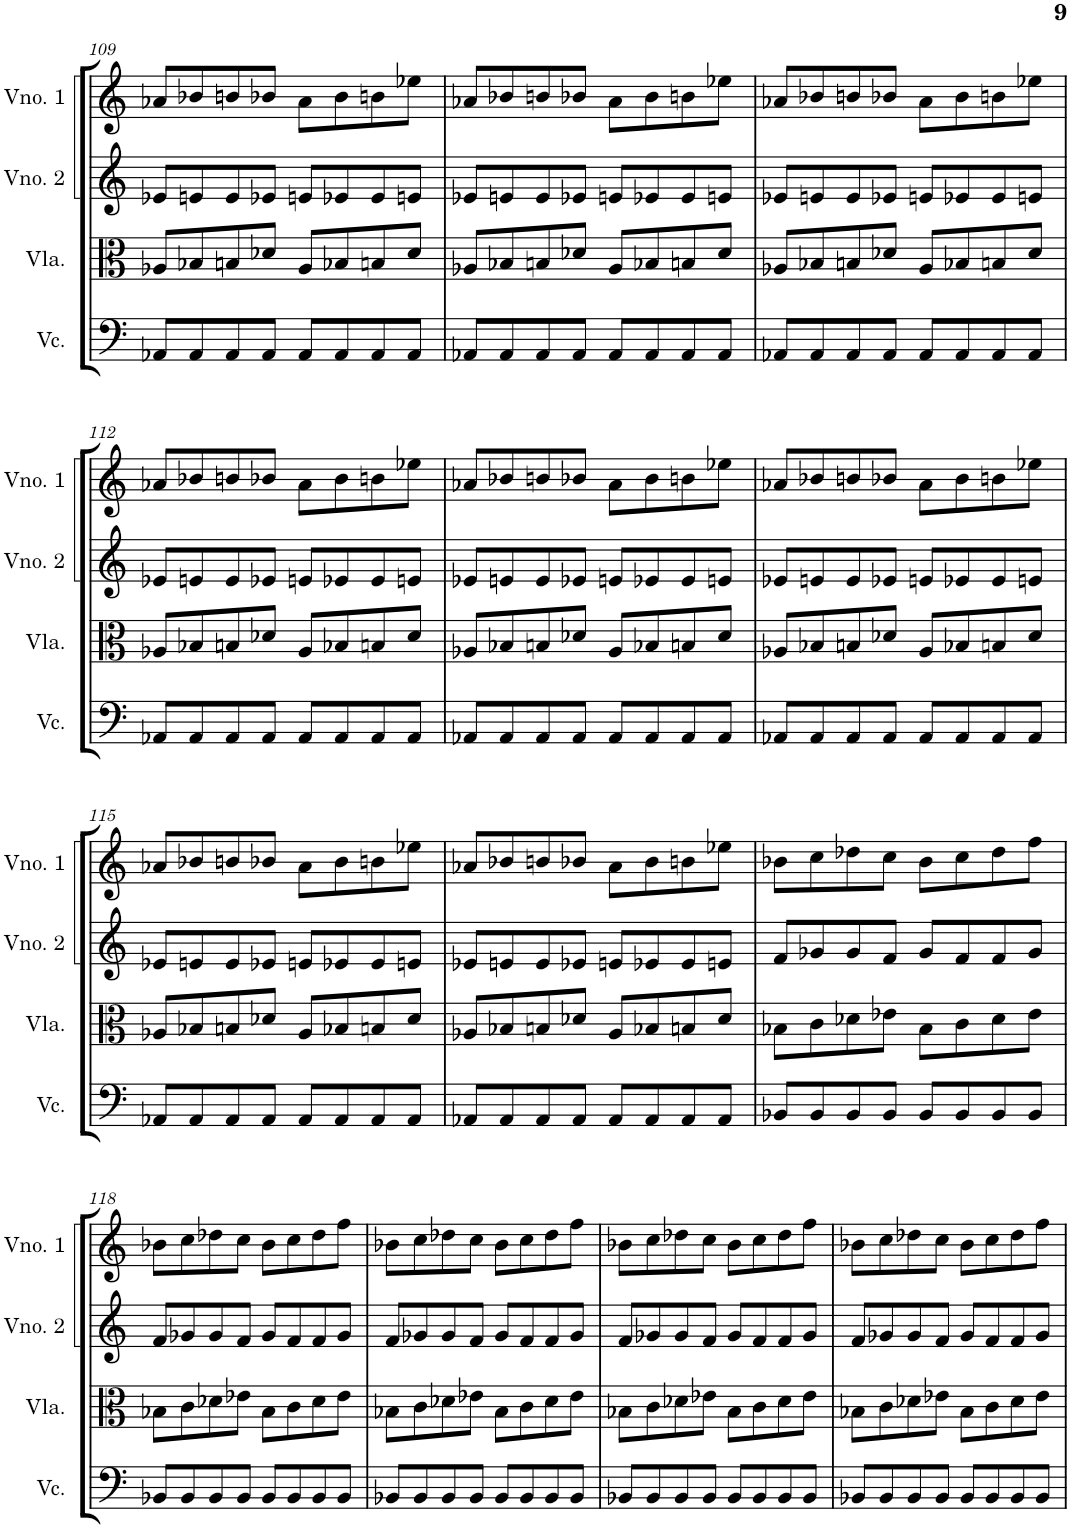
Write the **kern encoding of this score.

**kern	**kern	**kern	**kern
*part4	*part3	*part2	*part1
*staff4	*staff3	*staff2	*staff1
*I"Violoncelo	*I"Viola	*I"Violino 2	*I"Violino 1
*I'Vc.	*I'Vla.	*I'Vno. 2	*I'Vno. 1
!!LO:PB:g=z
*clefF4	*clefC3	*clefG2	*clefG2
*k[]	*k[]	*k[]	*k[]
*M4/4	*M4/4	*M4/4	*M4/4
=109	=109	=109	=109
8AA-X/L	8A-X/L	8e-X/L	8a-X/L
8AA-/	8B-X/	8en/	8b-X/
8AA-/	8Bn/	8e/	8bn/
8AA-/J	8d-X/J	8e-X/J	8b-X/J
8AA-/L	8A-/L	8en/L	8a-\L
8AA-/	8B-X/	8e-X/	8b-\
8AA-/	8Bn/	8e-/	8bn\
8AA-/J	8d-/J	8en/J	8ee-X\J
=110	=110	=110	=110
8AA-X/L	8A-X/L	8e-X/L	8a-X/L
8AA-/	8B-X/	8en/	8b-X/
8AA-/	8Bn/	8e/	8bn/
8AA-/J	8d-X/J	8e-X/J	8b-X/J
8AA-/L	8A-/L	8en/L	8a-\L
8AA-/	8B-X/	8e-X/	8b-\
8AA-/	8Bn/	8e-/	8bn\
8AA-/J	8d-/J	8en/J	8ee-X\J
=111	=111	=111	=111
8AA-X/L	8A-X/L	8e-X/L	8a-X/L
8AA-/	8B-X/	8en/	8b-X/
8AA-/	8Bn/	8e/	8bn/
8AA-/J	8d-X/J	8e-X/J	8b-X/J
8AA-/L	8A-/L	8en/L	8a-\L
8AA-/	8B-X/	8e-X/	8b-\
8AA-/	8Bn/	8e-/	8bn\
8AA-/J	8d-/J	8en/J	8ee-X\J
!!LO:LB:g=z
=112	=112	=112	=112
8AA-X/L	8A-X/L	8e-X/L	8a-X/L
8AA-/	8B-X/	8en/	8b-X/
8AA-/	8Bn/	8e/	8bn/
8AA-/J	8d-X/J	8e-X/J	8b-X/J
8AA-/L	8A-/L	8en/L	8a-\L
8AA-/	8B-X/	8e-X/	8b-\
8AA-/	8Bn/	8e-/	8bn\
8AA-/J	8d-/J	8en/J	8ee-X\J
=113	=113	=113	=113
8AA-X/L	8A-X/L	8e-X/L	8a-X/L
8AA-/	8B-X/	8en/	8b-X/
8AA-/	8Bn/	8e/	8bn/
8AA-/J	8d-X/J	8e-X/J	8b-X/J
8AA-/L	8A-/L	8en/L	8a-\L
8AA-/	8B-X/	8e-X/	8b-\
8AA-/	8Bn/	8e-/	8bn\
8AA-/J	8d-/J	8en/J	8ee-X\J
=114	=114	=114	=114
8AA-X/L	8A-X/L	8e-X/L	8a-X/L
8AA-/	8B-X/	8en/	8b-X/
8AA-/	8Bn/	8e/	8bn/
8AA-/J	8d-X/J	8e-X/J	8b-X/J
8AA-/L	8A-/L	8en/L	8a-\L
8AA-/	8B-X/	8e-X/	8b-\
8AA-/	8Bn/	8e-/	8bn\
8AA-/J	8d-/J	8en/J	8ee-X\J
!!LO:LB:g=z
=115	=115	=115	=115
8AA-X/L	8A-X/L	8e-X/L	8a-X/L
8AA-/	8B-X/	8en/	8b-X/
8AA-/	8Bn/	8e/	8bn/
8AA-/J	8d-X/J	8e-X/J	8b-X/J
8AA-/L	8A-/L	8en/L	8a-\L
8AA-/	8B-X/	8e-X/	8b-\
8AA-/	8Bn/	8e-/	8bn\
8AA-/J	8d-/J	8en/J	8ee-X\J
=116	=116	=116	=116
8AA-X/L	8A-X/L	8e-X/L	8a-X/L
8AA-/	8B-X/	8en/	8b-X/
8AA-/	8Bn/	8e/	8bn/
8AA-/J	8d-X/J	8e-X/J	8b-X/J
8AA-/L	8A-/L	8en/L	8a-\L
8AA-/	8B-X/	8e-X/	8b-\
8AA-/	8Bn/	8e-/	8bn\
8AA-/J	8d-/J	8en/J	8ee-X\J
=117	=117	=117	=117
8BB-X/L	8B-X\L	8f/L	8b-X\L
8BB-/	8c\	8g-X/	8cc\
8BB-/	8d-X\	8g-/	8dd-X\
8BB-/J	8e-X\J	8f/J	8cc\J
8BB-/L	8B-\L	8g-/L	8b-\L
8BB-/	8c\	8f/	8cc\
8BB-/	8d-\	8f/	8dd-\
8BB-/J	8e-\J	8g-/J	8ff\J
!!LO:LB:g=z
=118	=118	=118	=118
8BB-X/L	8B-X\L	8f/L	8b-X\L
8BB-/	8c\	8g-X/	8cc\
8BB-/	8d-X\	8g-/	8dd-X\
8BB-/J	8e-X\J	8f/J	8cc\J
8BB-/L	8B-\L	8g-/L	8b-\L
8BB-/	8c\	8f/	8cc\
8BB-/	8d-\	8f/	8dd-\
8BB-/J	8e-\J	8g-/J	8ff\J
=119	=119	=119	=119
8BB-X/L	8B-X\L	8f/L	8b-X\L
8BB-/	8c\	8g-X/	8cc\
8BB-/	8d-X\	8g-/	8dd-X\
8BB-/J	8e-X\J	8f/J	8cc\J
8BB-/L	8B-\L	8g-/L	8b-\L
8BB-/	8c\	8f/	8cc\
8BB-/	8d-\	8f/	8dd-\
8BB-/J	8e-\J	8g-/J	8ff\J
=120	=120	=120	=120
8BB-X/L	8B-X\L	8f/L	8b-X\L
8BB-/	8c\	8g-X/	8cc\
8BB-/	8d-X\	8g-/	8dd-X\
8BB-/J	8e-X\J	8f/J	8cc\J
8BB-/L	8B-\L	8g-/L	8b-\L
8BB-/	8c\	8f/	8cc\
8BB-/	8d-\	8f/	8dd-\
8BB-/J	8e-\J	8g-/J	8ff\J
=121	=121	=121	=121
8BB-X/L	8B-X\L	8f/L	8b-X\L
8BB-/	8c\	8g-X/	8cc\
8BB-/	8d-X\	8g-/	8dd-X\
8BB-/J	8e-X\J	8f/J	8cc\J
8BB-/L	8B-\L	8g-/L	8b-\L
8BB-/	8c\	8f/	8cc\
8BB-/	8d-\	8f/	8dd-\
8BB-/J	8e-\J	8g-/J	8ff\J
=	=	=	=
*-	*-	*-	*-
